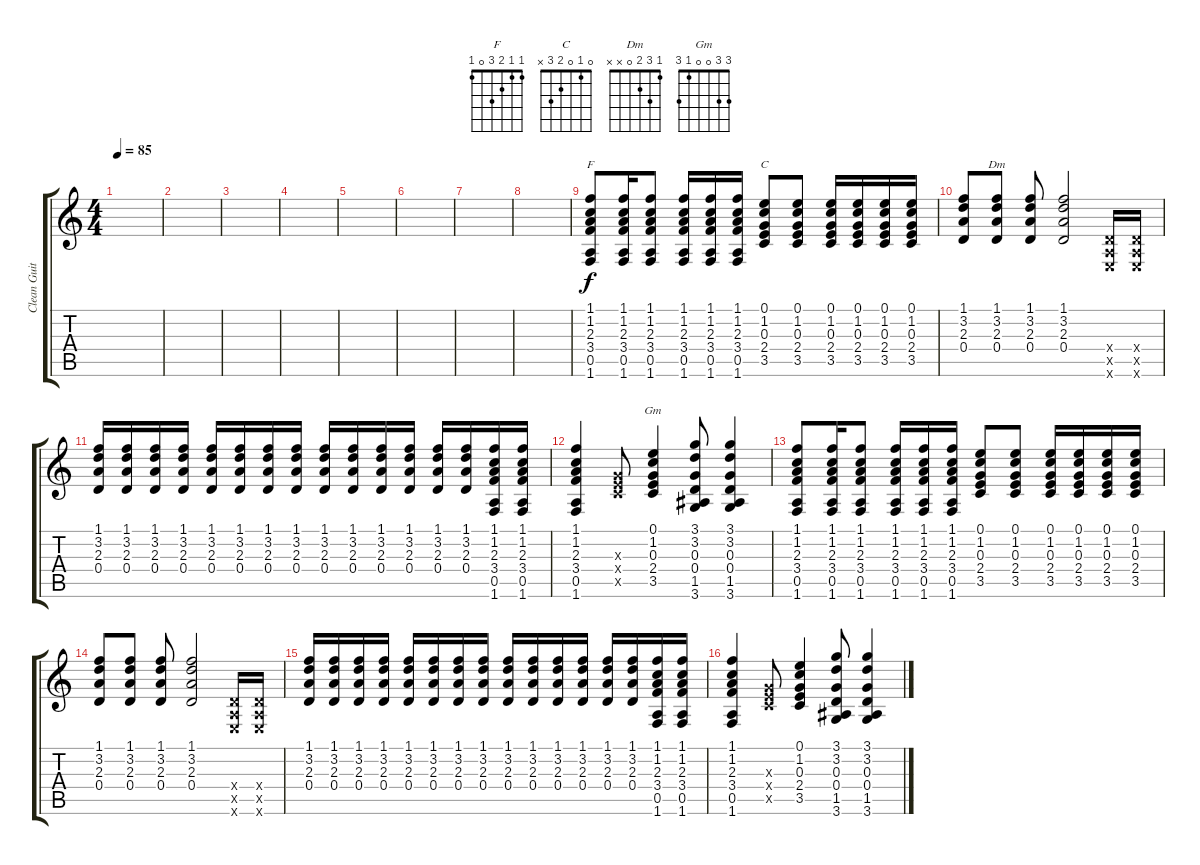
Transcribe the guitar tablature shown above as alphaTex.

\track ("Clean Guitar" "Clean Guit") {instrument acousticguitarsteel}
\staff {score tabs}
\tuning (E4 B3 G3 D3 A2 E2) {hide}
\chord ("F" 1 1 2 3 0 1)
\chord ("C" 0 1 0 2 3 x)
\chord ("Dm" 1 3 2 0 x x)
\chord ("Gm" 3 3 0 0 1 3)
\ts (4 4)
\tempo 85
\clef g2
\ks c
|
|
|
|
|
|
|
|
(1.1 1.2 2.3 3.4 0.5 1.6).8{ch "F"} (1.1 1.2 2.3 3.4 0.5 1.6).16 (1.1 1.2 2.3 3.4 0.5 1.6).8 (1.1 1.2 2.3 3.4 0.5 1.6).16 (1.1 1.2 2.3 3.4 0.5 1.6).16 (1.1 1.2 2.3 3.4 0.5 1.6).16 (0.1 1.2 0.3 2.4 3.5).8{ch "C"} (0.1 1.2 0.3 2.4 3.5).8 (0.1 1.2 0.3 2.4 3.5).16 (0.1 1.2 0.3 2.4 3.5).16 (0.1 1.2 0.3 2.4 3.5).16 (0.1 1.2 0.3 2.4 3.5).16 |
(1.1 3.2 2.3 0.4).8 (1.1 3.2 2.3 0.4).8{ch "Dm"} (1.1 3.2 2.3 0.4).8 (1.1 3.2 2.3 0.4).2 (0.4{x} 0.5{x} 0.6{x}).16 (0.4{x} 0.5{x} 0.6{x}).16 |
(1.1 3.2 2.3 0.4).16 (1.1 3.2 2.3 0.4).16 (1.1 3.2 2.3 0.4).16 (1.1 3.2 2.3 0.4).16 (1.1 3.2 2.3 0.4).16 (1.1 3.2 2.3 0.4).16 (1.1 3.2 2.3 0.4).16 (1.1 3.2 2.3 0.4).16 (1.1 3.2 2.3 0.4).16 (1.1 3.2 2.3 0.4).16 (1.1 3.2 2.3 0.4).16 (1.1 3.2 2.3 0.4).16 (1.1 3.2 2.3 0.4).16 (1.1 3.2 2.3 0.4).16 (1.1 1.2 2.3 3.4 0.5 1.6).16 (1.1 1.2 2.3 3.4 0.5 1.6).16 |
(1.1 1.2 2.3 3.4 0.5 1.6).4 (0.3{x} 2.4{x} 3.5{x}).8 (0.1 1.2 0.3 2.4 3.5).4{ch "Gm"} (3.1 3.2 0.3 0.4 1.5 3.6).8 (3.1 3.2 0.3 0.4 1.5 3.6).4 |
(1.1 1.2 2.3 3.4 0.5 1.6).8 (1.1 1.2 2.3 3.4 0.5 1.6).16 (1.1 1.2 2.3 3.4 0.5 1.6).8 (1.1 1.2 2.3 3.4 0.5 1.6).16 (1.1 1.2 2.3 3.4 0.5 1.6).16 (1.1 1.2 2.3 3.4 0.5 1.6).16 (0.1 1.2 0.3 2.4 3.5).8 (0.1 1.2 0.3 2.4 3.5).8 (0.1 1.2 0.3 2.4 3.5).16 (0.1 1.2 0.3 2.4 3.5).16 (0.1 1.2 0.3 2.4 3.5).16 (0.1 1.2 0.3 2.4 3.5).16 |
(1.1 3.2 2.3 0.4).8 (1.1 3.2 2.3 0.4).8 (1.1 3.2 2.3 0.4).8 (1.1 3.2 2.3 0.4).2 (0.4{x} 0.5{x} 0.6{x}).16 (0.4{x} 0.5{x} 0.6{x}).16 |
(1.1 3.2 2.3 0.4).16 (1.1 3.2 2.3 0.4).16 (1.1 3.2 2.3 0.4).16 (1.1 3.2 2.3 0.4).16 (1.1 3.2 2.3 0.4).16 (1.1 3.2 2.3 0.4).16 (1.1 3.2 2.3 0.4).16 (1.1 3.2 2.3 0.4).16 (1.1 3.2 2.3 0.4).16 (1.1 3.2 2.3 0.4).16 (1.1 3.2 2.3 0.4).16 (1.1 3.2 2.3 0.4).16 (1.1 3.2 2.3 0.4).16 (1.1 3.2 2.3 0.4).16 (1.1 1.2 2.3 3.4 0.5 1.6).16 (1.1 1.2 2.3 3.4 0.5 1.6).16 |
(1.1 1.2 2.3 3.4 0.5 1.6).4 (0.3{x} 2.4{x} 3.5{x}).8 (0.1 1.2 0.3 2.4 3.5).4 (3.1 3.2 0.3 0.4 1.5 3.6).8 (3.1 3.2 0.3 0.4 1.5 3.6).4
